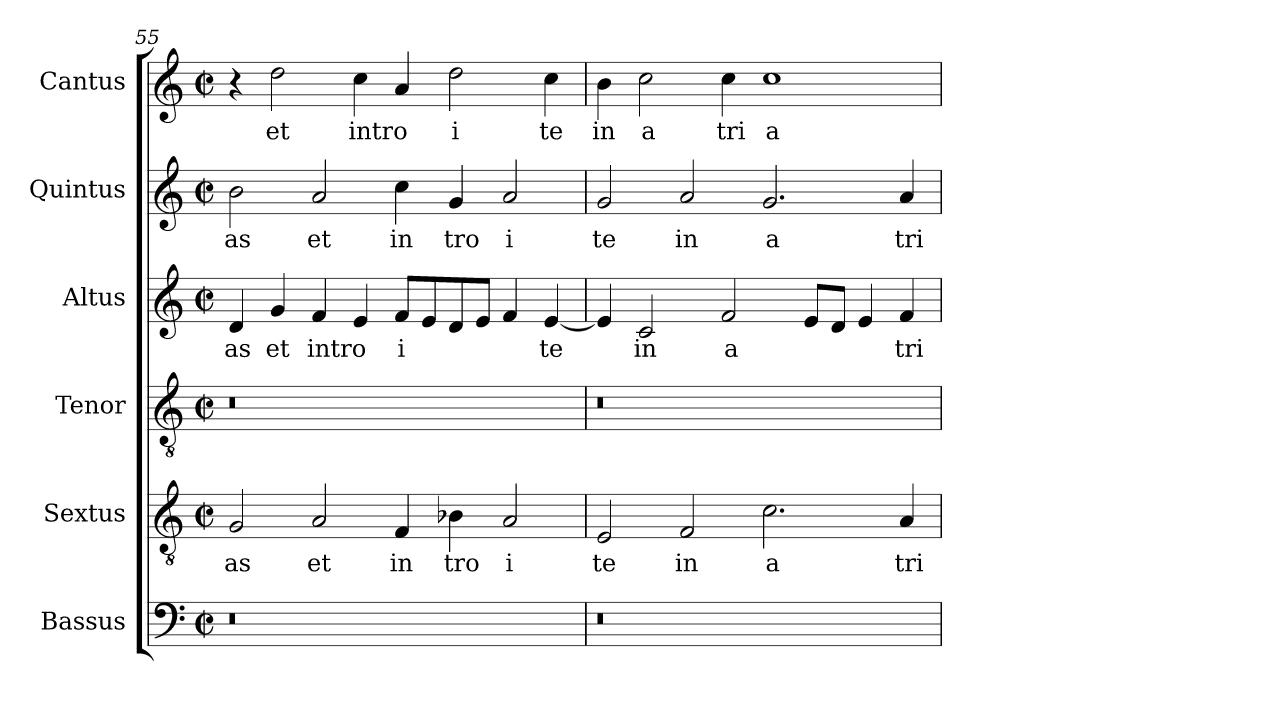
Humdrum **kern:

**kern	**kern	**text	**kern	**kern	**text	**kern	**text	**kern	**text
*part6	*part5	*part5	*part4	*part3	*part3	*part2	*part2	*part1	*part1
*staff6	*staff5	*staff5	*staff4	*staff3	*staff3	*staff2	*staff2	*staff1	*staff1
*I"Bassus	*I"Sextus	*	*I"Tenor	*I"Altus	*	*I"Quintus	*	*I"Cantus	*
!!LO:LB:g=z
*clefF4	*clefGv2	*	*clefGv2	*clefG2	*	*clefG2	*	*clefG2	*
*	*k[]	*	*	*	*	*	*	*	*
*	*C:	*	*	*	*	*	*	*	*
*M2/2	*M2/2	*	*M2/2	*M2/2	*	*M2/2	*	*M2/2	*
*met(c|)	*met(c|)	*	*met(c|)	*met(c|)	*	*met(c|)	*	*met(c|)	*
=55	=55	=55	=55	=55	=55	=55	=55	=55	=55
!	!	!LO:LY:b:cj	!	!	!LO:LY:b:cj	!	!LO:LY:b:cj	!	!
0r	2G/	-as	0r	4d/	-as	2b\	as	4r	.
!	!	!	!	!	!LO:LY:b:cj	!	!	!	!LO:LY:b:cj
.	.	.	.	4g/	et	.	.	2dd\	et
!	!	!LO:LY:b:cj	!	!	!LO:LY:b	!	!LO:LY:b:cj	!	!
.	2A/	et	.	4f/	intro	2a/	et	.	.
!	!	!	!	!	!	!	!	!	!LO:LY:b
.	.	.	.	4e/	.	.	.	4cc\	intro
!	!	!LO:LY:b:cj	!	!	!LO:LY:b:rj	!	!LO:LY:b:cj	!	!
.	4F/	in	.	8f/L	i	4cc\	in	4a/	.
.	.	.	.	8e/	.	.	.	.	.
!	!	!LO:LY:b:cj	!	!	!	!	!LO:LY:b:cj	!	!LO:LY:b:cj
.	4B-\	tro	.	8d/	.	4g/	tro	2dd\	i
.	.	.	.	8e/J	.	.	.	.	.
!	!	!LO:LY:b:cj	!	!	!	!	!LO:LY:b:cj	!	!
.	2A/	i	.	4f/	.	2a/	i	.	.
!	!	!	!	!	!LO:LY:b:cj	!	!	!	!LO:LY:b:cj
.	.	.	.	[<4e/	te	.	.	4cc\	te
=56	=56	=56	=56	=56	=56	=56	=56	=56	=56
!	!	!LO:LY:b:cj	!	!	!	!	!LO:LY:b:cj	!	!LO:LY:b:cj
0r	2E/	te	0r	4e/]	.	2g/	te	4b\	in
!	!	!	!	!	!LO:LY:b:cj	!	!	!	!LO:LY:b:cj
.	.	.	.	2c/	in	.	.	2cc\	a
!	!	!LO:LY:b:cj	!	!	!	!	!LO:LY:b:cj	!	!
.	2F/	in	.	.	.	2a/	in	.	.
!	!	!	!	!	!LO:LY:b:cj	!	!	!	!LO:LY:b:cj
.	.	.	.	2f/	a	.	.	4cc\	tri
!	!	!LO:LY:b:cj	!	!	!	!	!LO:LY:b:cj	!	!LO:LY:b:cj
.	2.c\	a	.	.	.	2.g/	a	1cc	a
.	.	.	.	8e/L	.	.	.	.	.
.	.	.	.	8d/J	.	.	.	.	.
.	.	.	.	4e/	.	.	.	.	.
!	!	!LO:LY:b:cj	!	!	!LO:LY:b:cj	!	!LO:LY:b:cj	!	!
.	4A/	tri	.	4f/	tri	4a/	tri	.	.
=	=	=	=	=	=	=	=	=	=
*-	*-	*-	*-	*-	*-	*-	*-	*-	*-
